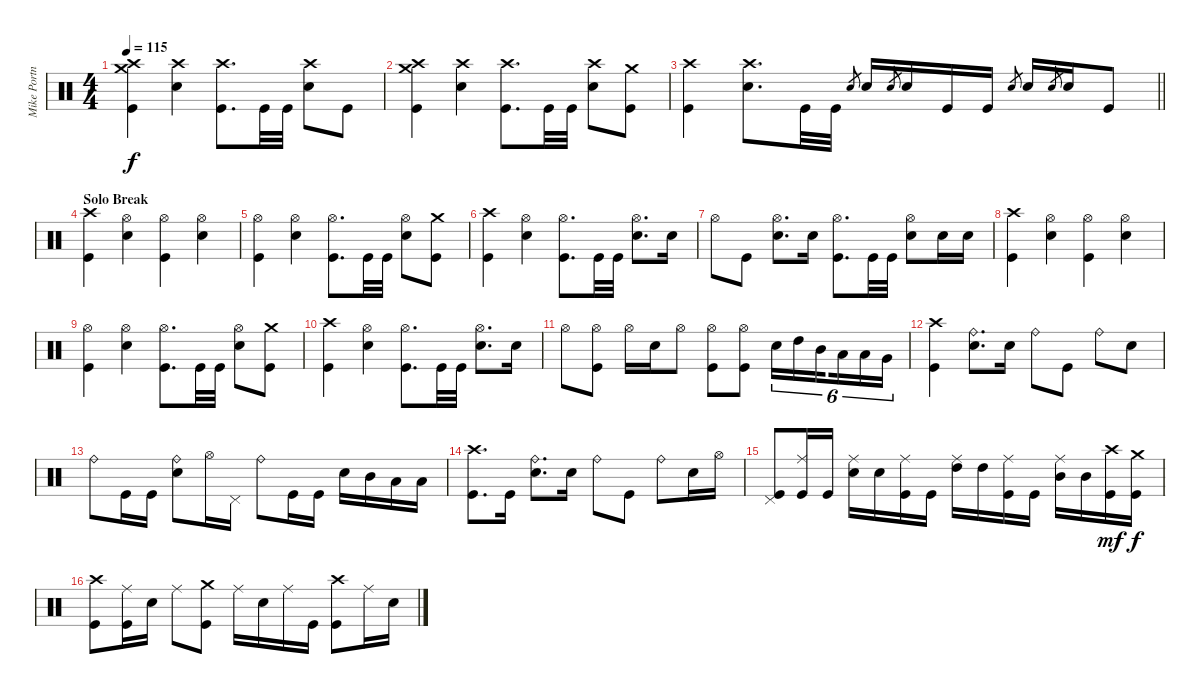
\track ("Mike Portnoy" "Mike Portn") {instrument percussion}
\staff {score}
\articulation defaults
\ts (4 4)
\tempo 115
\clef neutral
\ks c
("Crash high (hit)" "Crash medium (hit)" "Kick (hit)").4{dy f} ("Crash high (hit)" "Electric Snare (hit)").4 ("Crash high (hit)" "Kick (hit)").8{d} "Kick (hit)".32 "Kick (hit)".32 ("Crash high (hit)" "Electric Snare (hit)").8 "Kick (hit)".8 |
("Crash high (hit)" "Crash medium (hit)" "Kick (hit)").4 ("Crash high (hit)" "Electric Snare (hit)").4 ("Crash high (hit)" "Kick (hit)").8{d} "Kick (hit)".32 "Kick (hit)".32 ("Crash high (hit)" "Electric Snare (hit)").8 ("Crash medium (hit)" "Kick (hit)").8 |
\barLineRight lightlight
("Crash high (hit)" "Kick (hit)").4 ("Crash high (hit)" "Electric Snare (hit)").8{d} "Kick (hit)".32 "Kick (hit)".32 "Electric Snare (hit)".8{gr} "Electric Snare (hit)".16 "Electric Snare (hit)".8{gr} "Electric Snare (hit)".16 "Kick (hit)".16 "Kick (hit)".16 "Electric Snare (hit)".8{gr} "Electric Snare (hit)".16 "Electric Snare (hit)".8{gr} "Electric Snare (hit)".16 "Kick (hit)".8 |
\section ("" "Solo Break")
("Crash high (hit)" "Kick (hit)").4 ("Hi-Hat (open)" "Electric Snare (hit)").4 ("Hi-Hat (open)" "Kick (hit)").4 ("Hi-Hat (open)" "Electric Snare (hit)").4 |
("Hi-Hat (open)" "Kick (hit)").4 ("Hi-Hat (open)" "Electric Snare (hit)").4 ("Hi-Hat (open)" "Kick (hit)").8{d} "Kick (hit)".32 "Kick (hit)".32 ("Hi-Hat (open)" "Electric Snare (hit)").8 ("Crash medium (hit)" "Kick (hit)").8 |
("Crash high (hit)" "Kick (hit)").4 ("Hi-Hat (open)" "Electric Snare (hit)").4 ("Hi-Hat (open)" "Kick (hit)").8{d} "Kick (hit)".32 "Kick (hit)".32 ("Hi-Hat (open)" "Electric Snare (hit)").8{d} "Electric Snare (hit)".16 |
"Hi-Hat (open)".8 "Kick (hit)".8 ("Hi-Hat (open)" "Electric Snare (hit)").8{d} "Electric Snare (hit)".16 ("Hi-Hat (open)" "Kick (hit)").8{d} "Kick (hit)".32 "Kick (hit)".32 ("Hi-Hat (open)" "Electric Snare (hit)").8 "Electric Snare (hit)".16 "Electric Snare (hit)".16 |
("Crash high (hit)" "Kick (hit)").4 ("Hi-Hat (open)" "Electric Snare (hit)").4 ("Hi-Hat (open)" "Kick (hit)").4 ("Hi-Hat (open)" "Electric Snare (hit)").4 |
("Hi-Hat (open)" "Kick (hit)").4 ("Hi-Hat (open)" "Electric Snare (hit)").4 ("Hi-Hat (open)" "Kick (hit)").8{d} "Kick (hit)".32 "Kick (hit)".32 ("Hi-Hat (open)" "Electric Snare (hit)").8 ("Crash medium (hit)" "Kick (hit)").8 |
("Crash high (hit)" "Kick (hit)").4 ("Hi-Hat (open)" "Electric Snare (hit)").4 ("Hi-Hat (open)" "Kick (hit)").8{d} "Kick (hit)".32 "Kick (hit)".32 ("Hi-Hat (open)" "Electric Snare (hit)").8{d} "Electric Snare (hit)".16 |
"Hi-Hat (open)".8 ("Hi-Hat (open)" "Kick (hit)").8 "Hi-Hat (open)".16 "Electric Snare (hit)".16 "Hi-Hat (open)".8 ("Hi-Hat (open)" "Kick (hit)").8 ("Hi-Hat (open)" "Kick (hit)").8 "Electric Snare (hit)".16{tu (6 4)} "High Tom (hit)".16{tu (6 4)} "Mid Tom (hit)".16{tu (6 4) beam splitsecondary} "Low Tom (hit)".16{tu (6 4)} "Low Tom (hit)".16{tu (6 4)} "Very Low Tom (hit)".16{tu (6 4)} |
("Crash high (hit)" "Kick (hit)").4 ("Ride (bell)" "Electric Snare (hit)").8{d} "Electric Snare (hit)".16 "Ride (bell)".8 "Kick (hit)".8 "Ride (bell)".8 "Electric Snare (hit)".8 |
"Ride (bell)".8 "Kick (hit)".16 "Kick (hit)".16 ("Ride (bell)" "Electric Snare (hit)").8 "Hi-Hat (open)".16 "Pedal Hi-Hat (hit)".16 "Ride (bell)".8 "Kick (hit)".16 "Kick (hit)".16 "Electric Snare (hit)".16 "Mid Tom (hit)".16 "Low Tom (hit)".16 "Low Tom (hit)".16 |
("Crash high (hit)" "Kick (hit)").8{d} "Kick (hit)".16 ("Ride (bell)" "Electric Snare (hit)").8{d} "Electric Snare (hit)".16 "Ride (bell)".8 "Kick (hit)".8 "Ride (bell)".8 "Electric Snare (hit)".16 "Hi-Hat (open)".16 |
("Pedal Hi-Hat (hit)" "Kick (hit)").8 ("Ride (middle)" "Kick (hit)").16 "Kick (hit)".16 ("Ride (middle)" "Electric Snare (hit)").16 "Electric Snare (hit)".16 ("Ride (middle)" "Kick (hit)").16 "Kick (hit)".16 ("Ride (middle)" "High Tom (hit)").16 "High Tom (hit)".16 ("Ride (middle)" "Kick (hit)").16 "Kick (hit)".16 ("Ride (middle)" "Mid Tom (hit)").16 "Mid Tom (hit)".16 ("Crash high (hit)" "Kick (hit)").16{dy mf} ("Crash medium (hit)" "Kick (hit)").16{dy f} |
("Crash high (hit)" "Kick (hit)").8 ("Ride (middle)" "Kick (hit)").16 "Electric Snare (hit)".16 "Ride (middle)".8 ("Crash medium (hit)" "Kick (hit)").8 "Ride (middle)".16 "Electric Snare (hit)".16 "Ride (middle)".16 "Kick (hit)".16 ("Crash high (hit)" "Kick (hit)").8 "Ride (middle)".16 "Electric Snare (hit)".16
